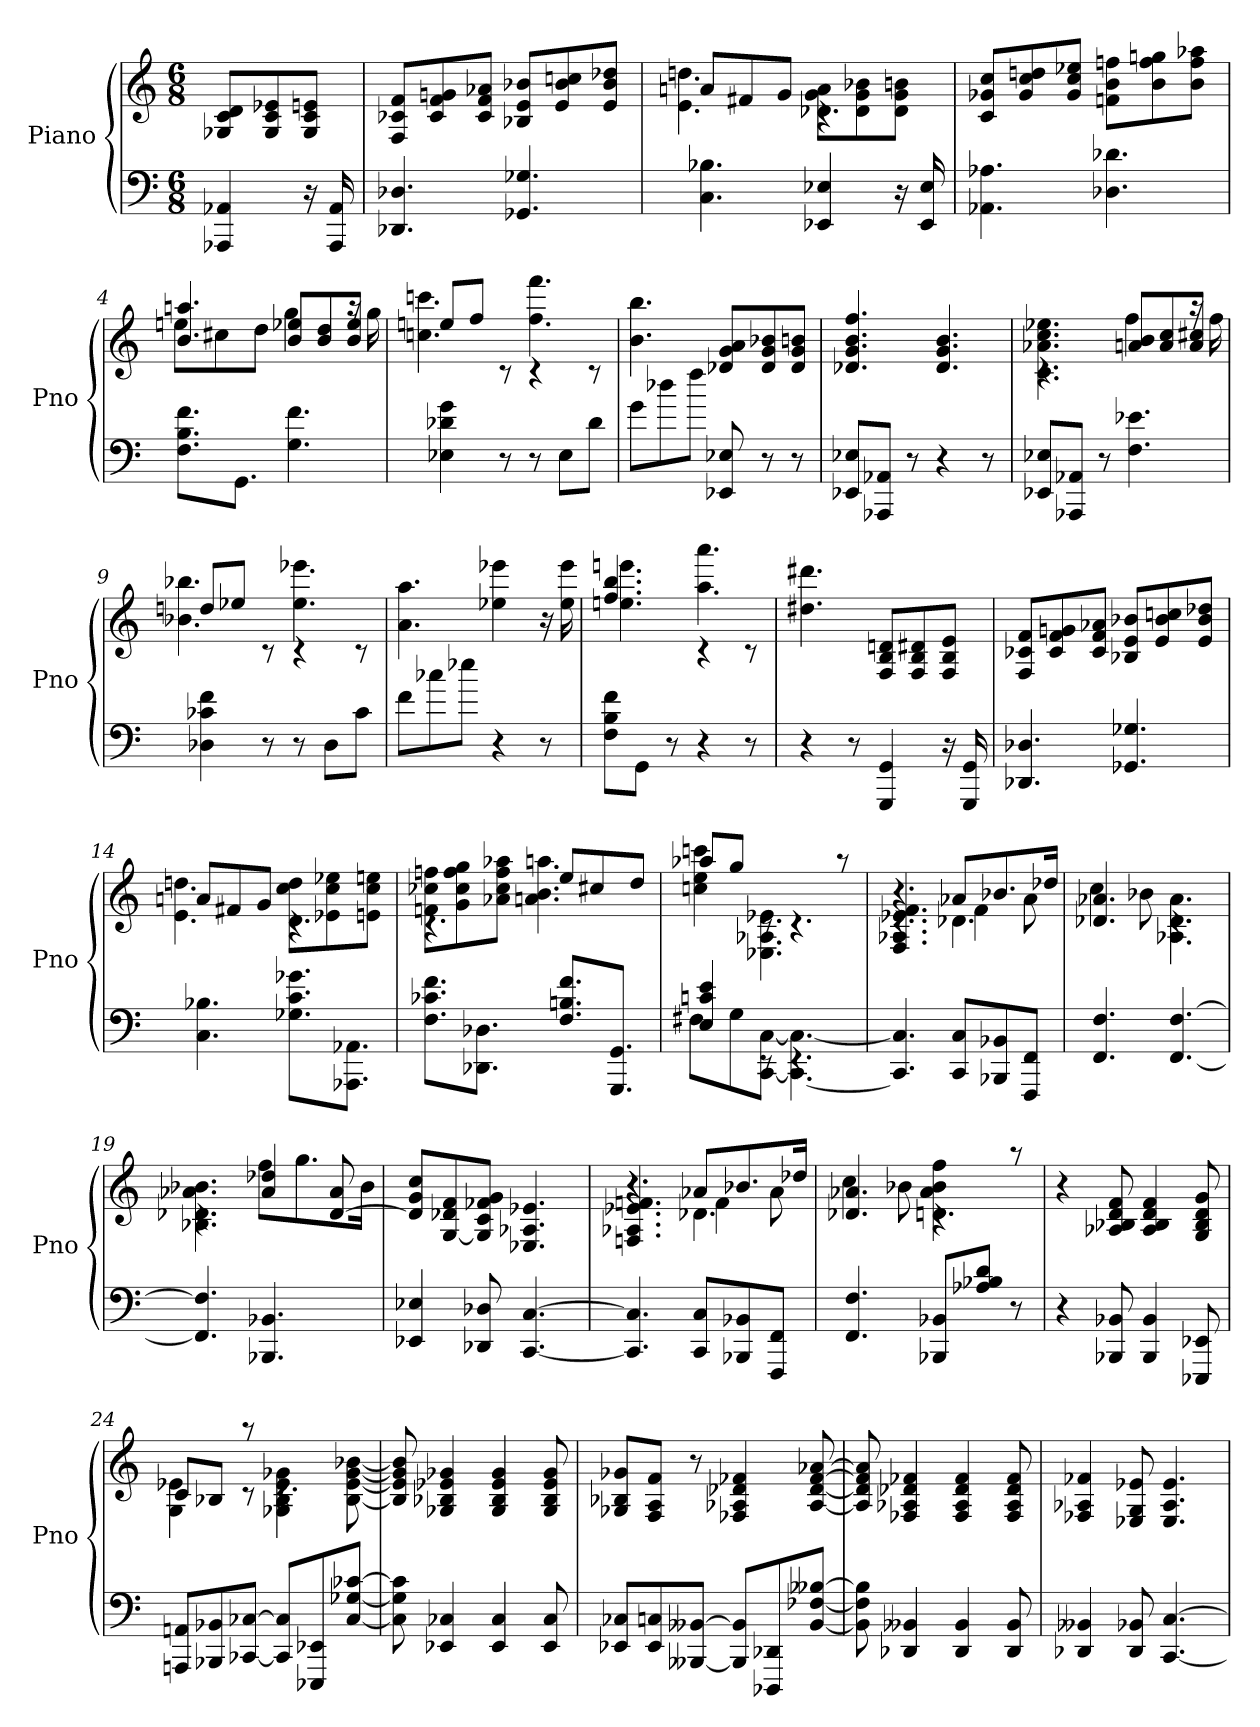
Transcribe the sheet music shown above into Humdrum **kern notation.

**kern	**kern
*part1	*part1
*staff2	*staff1
*I"Piano	*
*I'Pno	*
*clefF4	*clefG2
*k[]	*k[]
*C:	*C:
*M6/8	*M6/8
=	=
4AAA-X 4AA-X	8G-X 8c 8dL
.	8G- 8c 8e-X
16r	8G- 8c 8enJ
16AAA- 16AA-	.
=1	=1
4.DD-X 4.D-X	8F 8c-X 8fL
.	8c- 8f 8gn
.	8c- 8f 8a-XJ
4.GG-X 4.G-X	8B-X 8e 8b-XL
.	8e 8b- 8ccn
.	8e 8b- 8dd-XJ
=2	=2
*	*^
4.C 4.B-X	8anL	4.e 4.ddn
.	8f#X	.
.	8gJ	.
4EE-X 4E-X	4.rc	8d-X 8g 8aL
.	.	8d- 8g 8b-X
16r	.	8d- 8g 8bnJ
16EE- 16E-	.	.
*	*v	*v
=3	=3
4.AA-X 4.A-X	8c 8g-X 8ccL
.	8g- 8cc 8ddn
.	8g- 8cc 8ee-XJ
4.D-X 4.d-X	8fn 8b 8ffnL
.	8b 8ff 8ggn
.	8b 8ff 8aa-XJ
=4	=4
*	*^
8.F 8.B 8.fL	4.b 4.aan	8eenL
.	.	8cc#X
8.GGJ	.	.
.	.	8ddJ
4.G 4.f	8b 8ee-XL	4gg
.	8b 8dd	.
.	8b 8ee-J	16raa
.	.	16gg
=5	=5	=5
4E-X 4d-X 4g	8eenL	4.ccn 4.cccn
.	8ffJ	.
8r	8rc	.
8r	4rc	4.ff 4.fff
8E-L	.	.
8d-J	8rc	.
*	*v	*v
=6	=6
8gL	4.b 4.bb
8dd-X	.
8ffJ	.
8EE-X 8E-X	8d-X 8g 8aL
8r	8d- 8g 8b-X
8r	8d- 8g 8bnJ
=7	=7
8EE-X 8E-XL	4.d-X 4.g 4.b 4.ff
8AAA-X 8AA-XJ	.
8r	.
4r	4.d- 4.g 4.b
8r	.
=8	=8
*	*^
8EE-X 8E-XL	4.rc	4.c 4.a-X 4.cc 4.ee-X
8AAA-X 8AA-XJ	.	.
8r	.	.
4.F 4.e-X	8an 8bL	4ff
.	8a 8cc	.
.	8a 8cc#XJ	16raa
.	.	16ff
=9	=9	=9
4D-X 4c-X 4f	8ddnL	4.b-X 4.bb-X
.	8ee-XJ	.
8r	8rc	.
8r	4rc	4.ee- 4.eee-X
8D-L	.	.
8c-J	8rc	.
*	*v	*v
=10	=10
8fL	4.a 4.aa
8cc-X	.
8ee-XJ	.
4r	4ee-X 4eee-X
8r	16r
.	16ee- 16eee-
=11	=11
*	*^
8F 8B 8fL	4.ff 4.bb	4.een 4.eeen
8GGJ	.	.
8r	.	.
4r	4rc	4.aa 4.aaa
8r	8rc	.
*	*v	*v
=12	=12
4r	4.dd#X 4.ddd#X
8r	.
4GGG 4GG	8F 8B 8dnL
.	8F 8B 8d#X
16r	8F 8B 8eJ
16GGG 16GG	.
=13	=13
4.DD-X 4.D-X	8F 8c-X 8fL
.	8c- 8f 8gn
.	8c- 8f 8a-XJ
4.GG-X 4.G-X	8B-X 8e 8b-XL
.	8e 8b- 8ccn
.	8e 8b- 8dd-XJ
=14	=14
*	*^
4.C 4.B-X	8anL	4.e 4.ddn
.	8f#X	.
.	8gJ	.
8.G-X 8.c 8.g-XL	4.rc	8d 8cc 8ddL
.	.	8e-X 8cc 8ee-X
8.AAA-X 8.AA-XJ	.	.
.	.	8en 8cc 8eenJ
=15	=15	=15
8.F 8.c-X 8.fL	4.rc	8fn 8cc-X 8ffnL
.	.	8g 8cc- 8ff 8gg
8.DD-X 8.D-XJ	.	.
.	.	8a-X 8cc- 8ff 8aa-XJ
8.F 8.Bn 8.fL	8eeL	4.an 4.b 4.aan
.	8cc#X	.
8.GGG 8.GGJ	.	.
.	8ddJ	.
=16	=16	=16
*^	*	*
4E 4cn 4e	8F#XL	8aa-XL	4ccn 4ee 4cccn
.	8G	8ggJ	.
8rEE	[8CC [8CJ	8rc	4.E-X 4.A-X 4.e-X
4.rEE	4.CC_ 4.C_	4.rc	.
.	.	.	8raa
*v	*v	*	*
=17	=17	=17
*	*	*^
4.CC] 4.C]	4.r	4.rc	4.F 4.A-X 4.e-X 4.f
8CC 8CL	4.d-X\	4f	8a-XL
8BBB-X 8BB-X	.	.	8.b-X
8FFF 8FFJ	.	8a-	.
.	.	.	16dd-XJk
*	*	*v	*v
=18	=18	=18
4.FF 4.F	4.d-X 4.a-X	4cc
.	.	8b-X
[4.FF [4.F	4.rc	4.A-X 4.d- 4.a-
=19	=19	=19
4.FF] 4.F]	4.rc	4.B-X 4.d-X 4.a-X 4.b-X
4.BBB-X 4.BB-X	4a- 4dd-X	8ffL
.	.	8.gg
.	[8d- 8a-	.
.	.	16b-Jk
*	*v	*v
=20	=20
4EE-X 4E-X	8d-] 8g 8ccL
.	[8G 8d-X 8f
8DD-X 8D-X	8G] 8c 8f-X 8gJ
[4.CC [4.C	4.E-X 4.A-X 4.e-X
=21	=21
*	*^
*	*	*^
4.CC] 4.C]	4.r	4.r	4.Fn 4.A-X 4.e-X 4.fn
8CC 8CL	4.d-X\	4f	8a-XL
8BBB-X 8BB-X	.	.	8.b-X
8FFF 8FFJ	.	8a-	.
.	.	.	16dd-XJk
*	*	*v	*v
=22	=22	=22
4.FF 4.F	4.d-X 4.a-X	4cc
.	.	8b-X
8BBB-X 8BB-XL	4.rc	4dn 4a- 4b- 4ff
8A-X 8B-X 8dJ	.	.
8r	.	8raa
*	*v	*v
=23	=23
4r	4r
8BBB-X 8BB-X	8A-X 8B-X 8d 8f
4BBB- 4BB-	4A- 4B- 4d 4f
8EEE-X 8EE-X	8G 8B- 8d 8g
=24	=24
*	*^
8AAAn 8AAnL	8cL	4G 4e-X
8BBB-X 8BB-X	8B-XJ	.
[8CC-X [8C-XJ	8rc	8raa
8CC-] 8C-]L	4.rc	4G-X 4B- 4e- 4g-X
8EEE-X 8EE-X	.	.
[8C- [8G-X [8c-XJ	.	[8B- [8e- [8g- [8b-X
*	*v	*v
=25	=25
8C-] 8G-] 8c-]	8B-] 8e-] 8g-] 8b-]
4EE-X 4C-X	4G-X 4B-X 4e-X 4g-X
4EE- 4C-	4G- 4B- 4e- 4g-
8EE- 8C-	8G- 8B- 8e- 8g-
=26	=26
8EE-X 8C-XL	8G-X 8B-X 8g-XL
8EE- 8Cn	8F 8A 8fJ
[8BBB--X [8BB--XJ	8r
8BBB--] 8BB--]L	4F-X 4A-X 4d-X 4f-X
8DDD-X 8DD-X	.
[8BB-- [8F-X [8B--XJ	[8A- [8d- [8f- [8a-X
=27	=27
8BB--] 8F-] 8B--]	8A-] 8d-] 8f-] 8a-]
4DD-X 4BB--X	4F-X 4A-X 4d-X 4f-X
4DD- 4BB--	4F- 4A- 4d- 4f-
8DD- 8BB--	8F- 8A- 8d- 8f-
=28	=28
4DD-X 4BB--X	4F-X 4A-X 4f-X
8DD- 8BB-X	8E-X 8G 8e-X
[4.CC [4.C	4.E- 4.A- 4.e-
=	=
*-	*-
